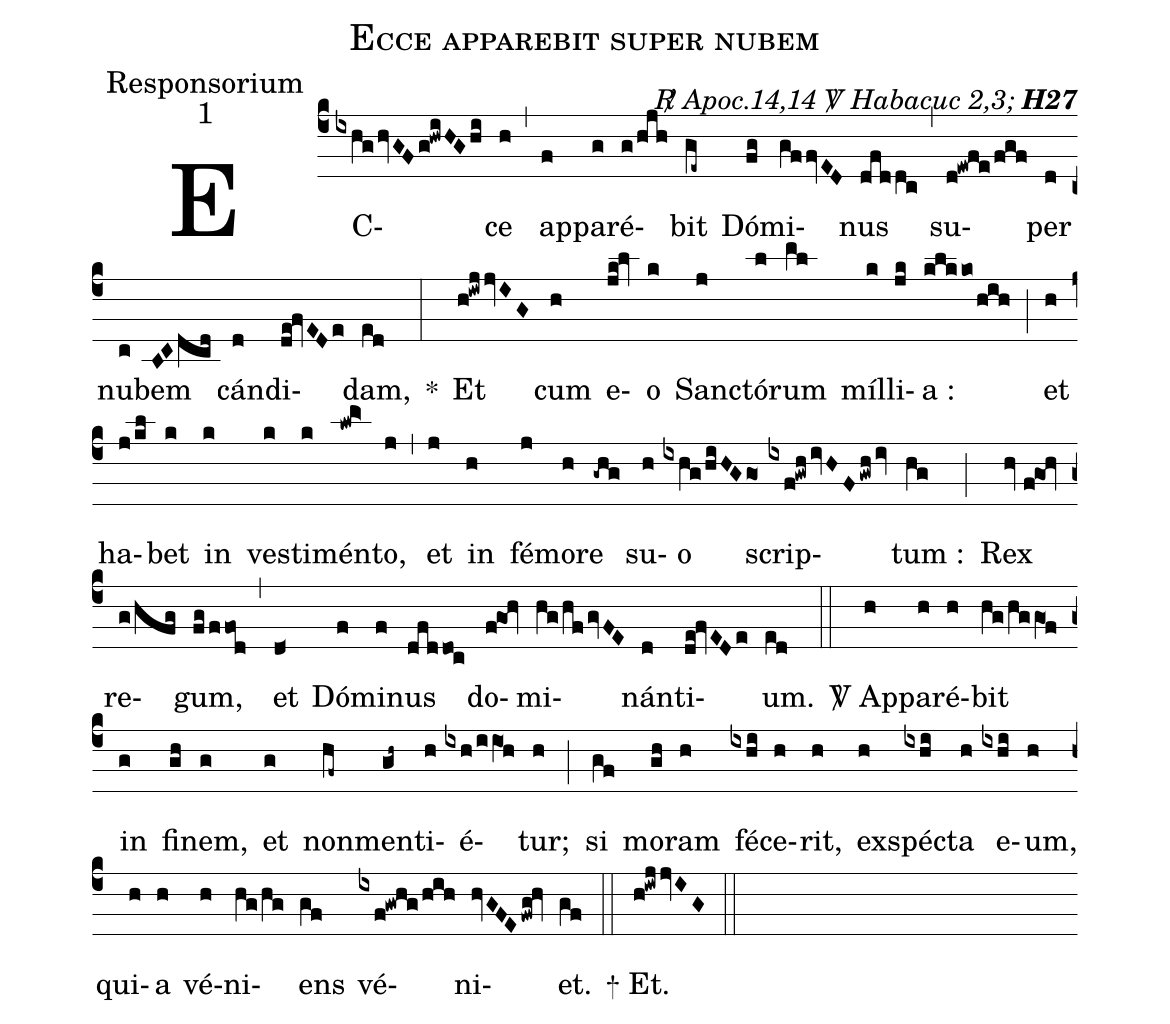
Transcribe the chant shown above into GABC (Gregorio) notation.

name:Ecce apparebit super nubem;
office-part:Responsorium;
mode:1;
commentary:{\itshape\mdseries \Rbar\ Apoc.14,14   \Vbar\   Habacuc 2,3;\/}  {\bfseries H27};
%%
(c4) EC(ixhg/hvGF/g!hwiHG/hi)ce(h) (,) ap(f)pa(g)ré(g/hjh)bit(ge~) Dó(fg)mi(gffvED)nus(dfddc) (,) su(d!ewfe/fgf)per(d) nu(c)bem(BCdcd) cán(d)di(de!fvEDe)dam,(ed) *(:) Et(h!iwjjvIG) cum(h) e(jk!lv)o(k) Sanc(j)tó(l)rum(ml) míl(k)li(jk)a :(klkko/hih) (;) et(h) ha(j/kl)bet(k) in(k) ves(k)ti(k)mén(lwm>)to,(j) (,) et(j) in(h) fé(j)mo(h)re(-ghg) su(h)o(ixhg/hiHGgo) scrip(ixf!gwh/ivHF/gwh/iv)tum :(hg) (;) Rex(hv//f!goh) re(g/hfg)gum,(fg/ffod) (,) et(d<) Dó(f)mi(f)nus(dfddoc) do(f!goh)mi(hg/hf/gvFE)nán(d)ti(de!fvEDe)um.(ed) (::)
<sp>V/</sp> Ap(h)pa(h)ré(h)bit(hg/hggO1f) in(g) fi(gh)nem,(g) et(g) non(hf~)men(gh~)ti(h)é(ixh/iiO1h)tur;(h) (;)
si(gf) mo(gh)ram(h) fé(ixhi)ce(h)rit,(h) ex(h)spéc(ixhi)ta(h) e(ixhi)um,(h) qui(h)a(h) vé(h)ni(hg/hg)ens(gf) vé(ixf!gwhg/hih)ni(hvGFEfwg!hv)et.(gf) (::)
<sp>+</sp> Et.(h!iwjjvIG) (::)
